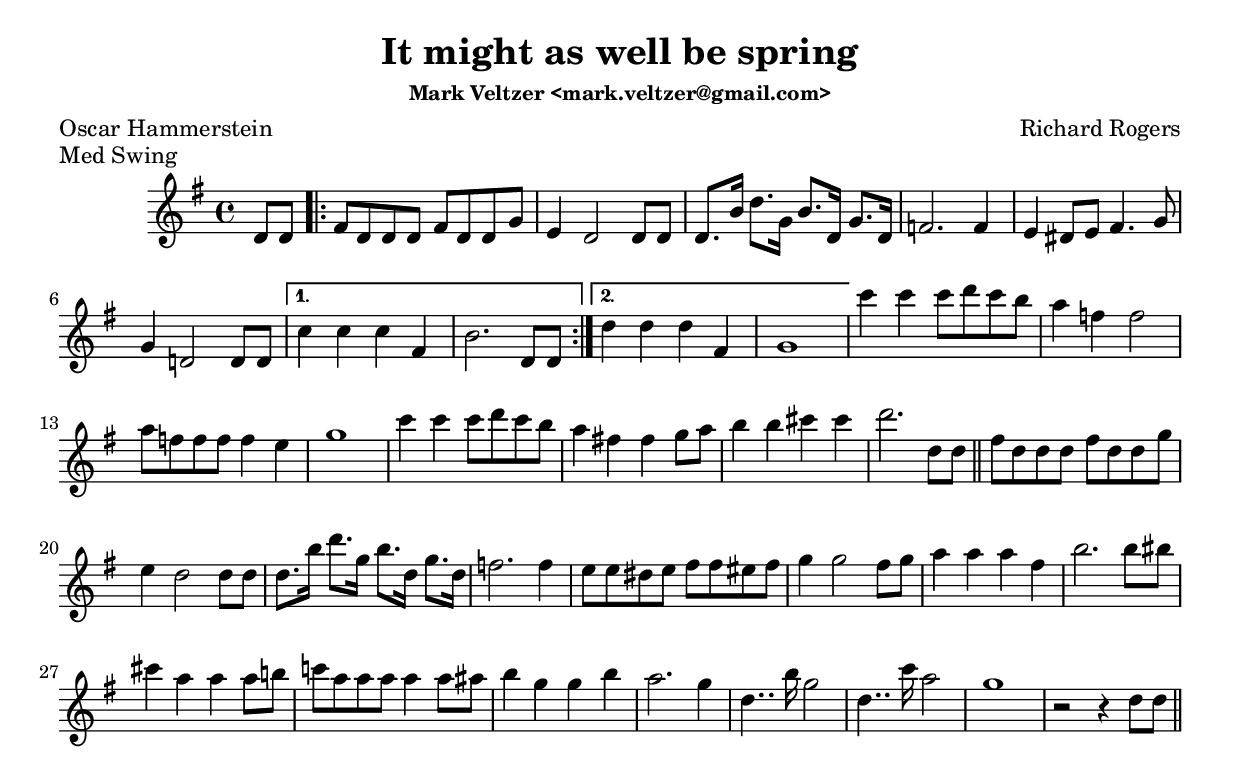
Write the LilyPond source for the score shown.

\include "lilypond/include/common.lyi"
\header {
	filename="[% target_node %]"
	title="It might as well be spring"
	subtitle=""
	composer="Richard Rogers"
	poet="Oscar Hammerstein"
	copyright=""
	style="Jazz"
	piece="Med Swing"
}

tune=\relative d' {
	\time 4/4
	\key g \major

	\partial 4 d8 d |
	\repeat volta 2 {
		fis d d d fis d d g | e4 d2 d8 d |
		d8. b'16 d8. g,16 b8. d,16 g8. d16 |
		f2. f4 | e dis8 e fis4. g8 | g4 d!2 d8 d |
	}
	\alternative {
		{ c'4 c c fis, | b2. d,8 d | }
		{ d'4 d d fis, | g1 | }
	}
	c'4 c c8 d c b | a4 f f2 | a8 f f f f4 e | g1 |
	c4 c c8 d c b | a4 fis! fis g8 a | b4 b cis cis | d2. d,8 d \bar "||"
	fis d d d fis d d g | e4 d2 d8 d |
	d8. b'16 d8. g,16 b8. d,16 g8. d16 |
	f2. f4 | e8 e dis e fis fis eis fis | g4 g2 fis8 g | a4 a a fis |
	b2. b8 bis | cis4 a a a8 b! | c! a a a a4 a8 ais | b4 g g b |
	a2. g4 | d4.. b'16 g2 | d4.. c'16 a2 | g1 | r2 r4 d8 d \bar "||"
}

\score {
	<<
		\context Staff \tune
	>>
	\midi {}
	\layout {}
}
